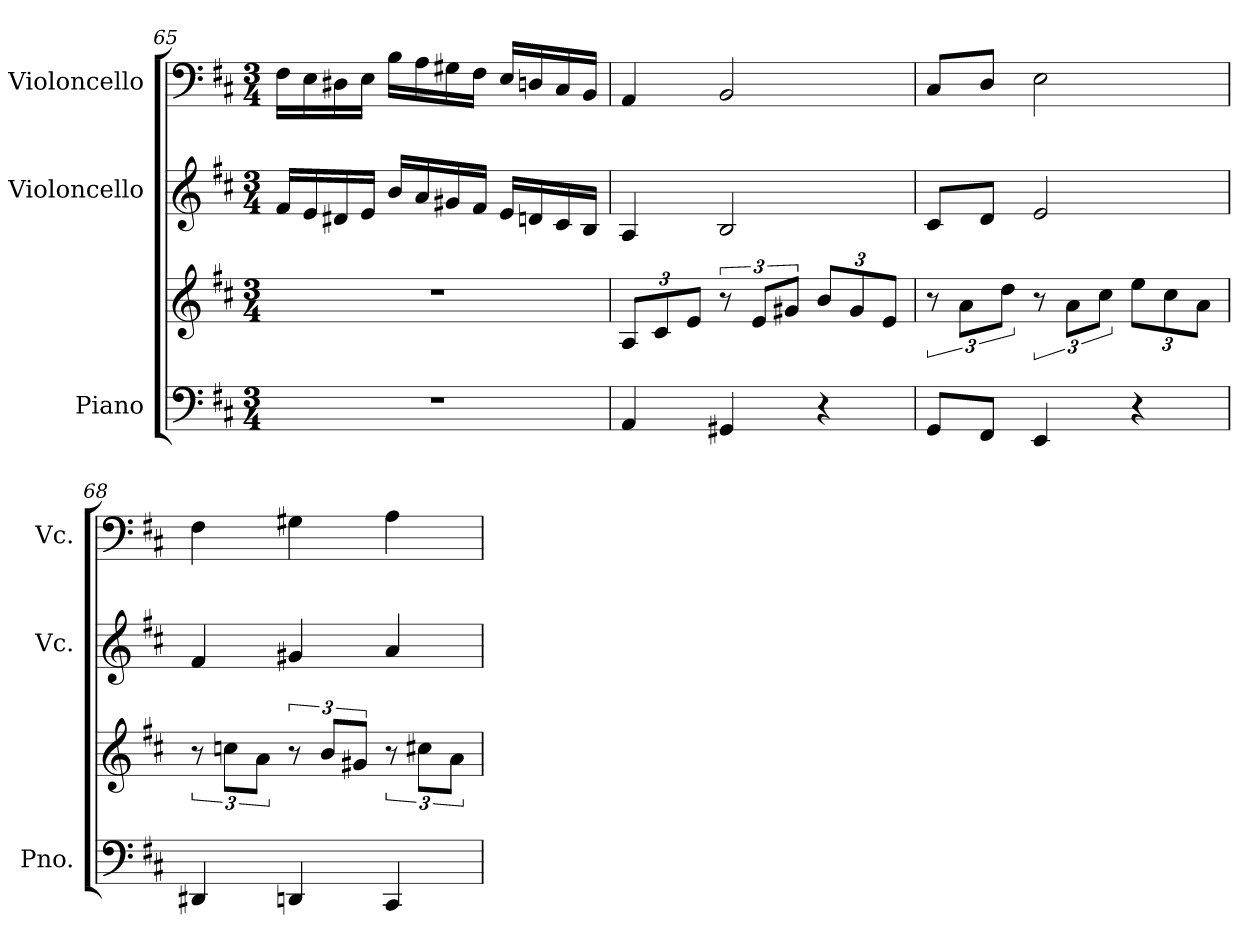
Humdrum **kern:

**kern	**kern	**kern	**kern
*part3	*part3	*part2	*part1
*staff4	*staff3	*staff2	*staff1
*I"Piano	*	*I"Violoncello	*I"Violoncello
*I'Pno.	*	*I'Vc.	*I'Vc.
*clefF4	*clefG2	*clefG2	*clefF4
*k[f#c#]	*k[f#c#]	*k[f#c#]	*k[f#c#]
*M3/4	*M3/4	*M3/4	*M3/4
=65	=65	=65	=65
2.r	2.r	16f#/LL	16F#\LL
.	.	16e/	16E\
.	.	16d#X/	16D#X\
.	.	16e/JJ	16E\JJ
.	.	16b/LL	16B\LL
.	.	16a/	16A\
.	.	16g#X/	16G#X\
.	.	16f#/JJ	16F#\JJ
.	.	16e/LL	16E/LL
.	.	16dn/	16Dn/
.	.	16c#/	16C#/
.	.	16B/JJ	16BB/JJ
=66	=66	=66	=66
*	*Xbrackettup	*	*
4AA/	12A/L	4A/	4AA/
.	12c#/	.	.
.	12e/J	.	.
*	*brackettup	*	*
4GG#X/	12r	2B/	2BB/
.	12e/L	.	.
.	12g#X/J	.	.
*	*Xbrackettup	*	*
4r	12b/L	.	.
.	12g#/	.	.
.	12e/J	.	.
!!LO:LB:g=z
=67	=67	=67	=67
*	*brackettup	*	*
8GG/L	12r	8c#/L	8C#/L
.	12a\L	.	.
8FF#/J	.	8d/J	8D/J
.	12dd\J	.	.
4EE/	12r	2e/	2E\
.	12a\L	.	.
.	12cc#\J	.	.
*	*Xbrackettup	*	*
4r	12ee\L	.	.
.	12cc#\	.	.
.	12a\J	.	.
=68	=68	=68	=68
*	*brackettup	*	*
4DD#X/	12r	4f#/	4F#\
.	12ccn\L	.	.
.	12a\J	.	.
4DDn/	12r	4g#X/	4G#X\
.	12b/L	.	.
.	12g#X/J	.	.
4CC#/	12r	4a/	4A\
.	12cc#X\L	.	.
.	12a\J	.	.
=	=	=	=
*-	*-	*-	*-
